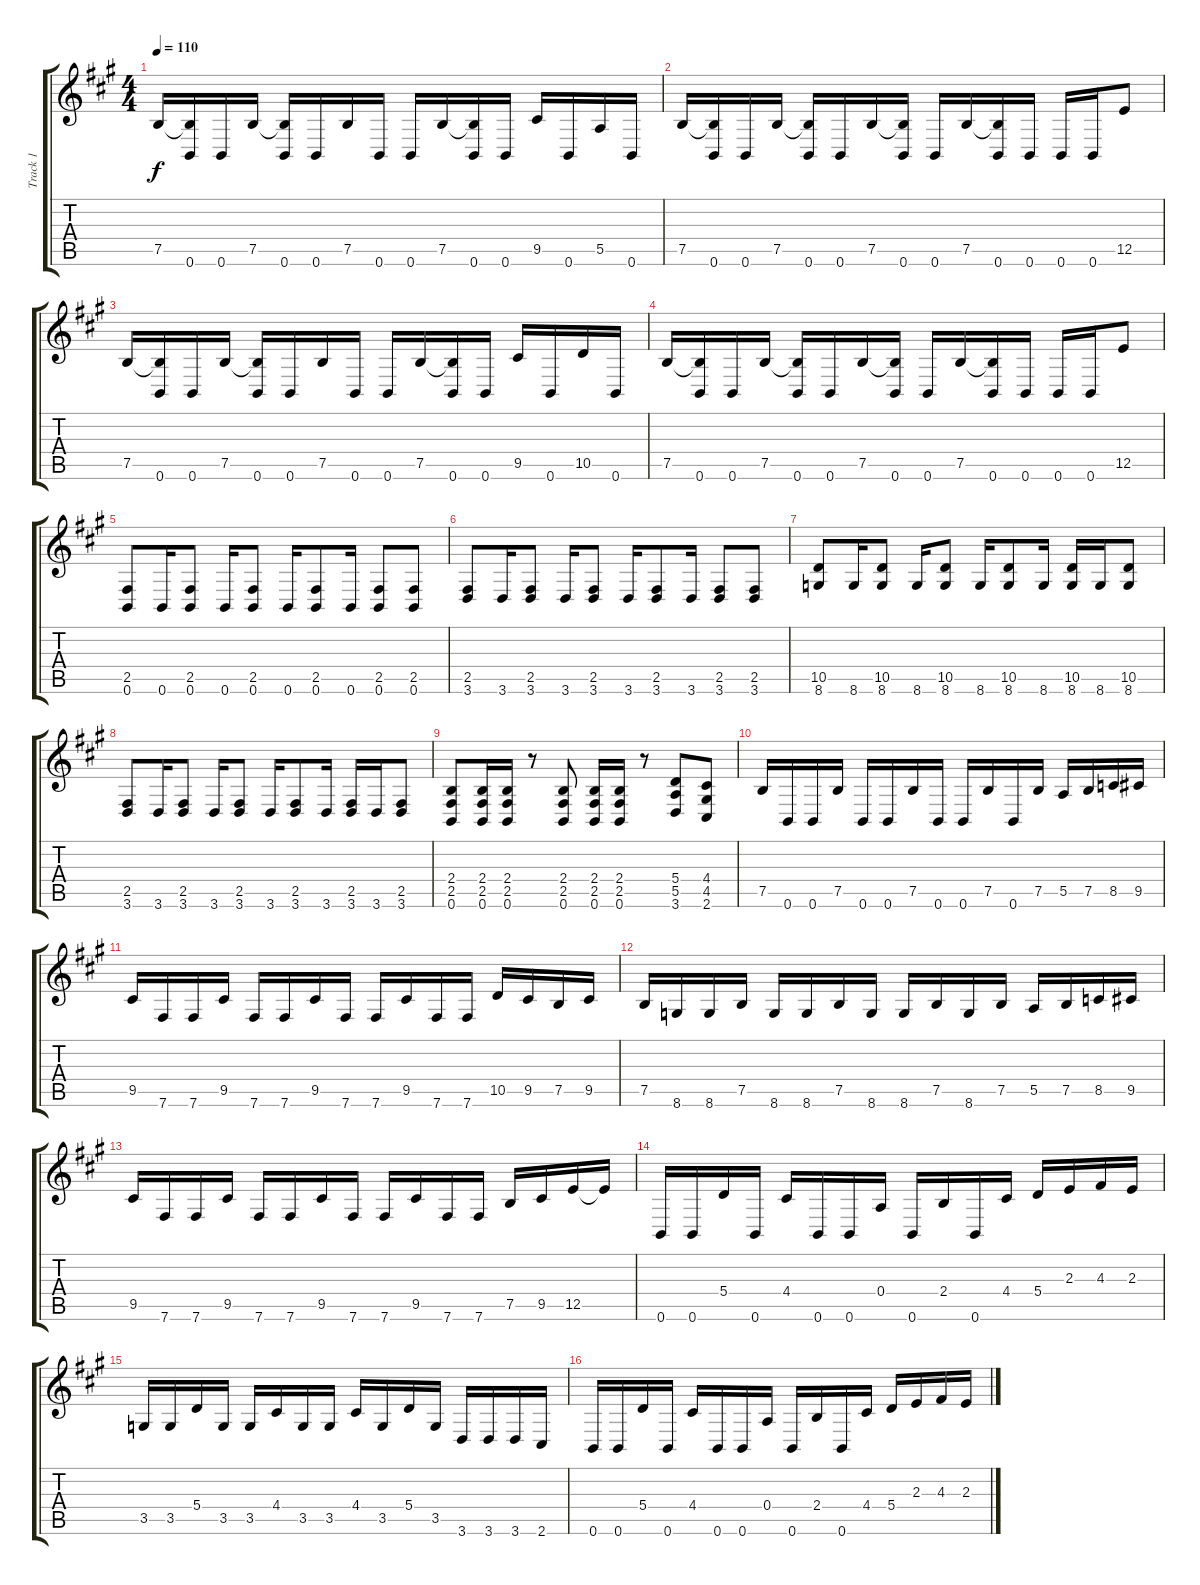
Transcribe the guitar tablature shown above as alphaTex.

\track ("Track 1" "Track 1") {instrument distortionguitar}
\staff {score tabs}
\tuning (B3 Gb3 D3 A2 E2 B1) {hide}
\ts (4 4)
\tempo 110
\clef g2
\ks a
7.5.16{dy f} (7.5{t} 0.6).16 0.6.16 7.5.16 (7.5{t} 0.6).16 0.6.16 7.5.16 0.6.16 0.6.16 7.5.16 (7.5{t} 0.6).16 0.6.16 9.5.16 0.6.16 5.5.16 0.6.16 |
7.5.16 (7.5{t} 0.6).16 0.6.16 7.5.16 (7.5{t} 0.6).16 0.6.16 7.5.16 (7.5{t} 0.6).16 0.6.16 7.5.16 (7.5{t} 0.6).16 0.6.16 0.6.16 0.6.16 12.5.8 |
7.5.16 (7.5{t} 0.6).16 0.6.16 7.5.16 (7.5{t} 0.6).16 0.6.16 7.5.16 0.6.16 0.6.16 7.5.16 (7.5{t} 0.6).16 0.6.16 9.5.16 0.6.16 10.5.16 0.6.16 |
7.5.16 (7.5{t} 0.6).16 0.6.16 7.5.16 (7.5{t} 0.6).16 0.6.16 7.5.16 (7.5{t} 0.6).16 0.6.16 7.5.16 (7.5{t} 0.6).16 0.6.16 0.6.16 0.6.16 12.5.8 |
(2.5 0.6).8 0.6.16 (2.5 0.6).8 0.6.16 (2.5 0.6).8 0.6.16 (2.5 0.6).8 0.6.16 (2.5 0.6).8 (2.5 0.6).8 |
(2.5 3.6).8 3.6.16 (2.5 3.6).8 3.6.16 (2.5 3.6).8 3.6.16 (2.5 3.6).8 3.6.16 (2.5 3.6).8 (2.5 3.6).8 |
(10.5 8.6).8 8.6.16 (10.5 8.6).8 8.6.16 (10.5 8.6).8 8.6.16 (10.5 8.6).8 8.6.16 (10.5 8.6).16 8.6.16 (10.5 8.6).8 |
(2.5 3.6).8 3.6.16 (2.5 3.6).8 3.6.16 (2.5 3.6).8 3.6.16 (2.5 3.6).8 3.6.16 (2.5 3.6).16 3.6.16 (2.5 3.6).8 |
(2.4 2.5 0.6).8 (2.4 2.5 0.6).16 (2.4 2.5 0.6).16 r.8 (2.4 2.5 0.6).8 (2.4 2.5 0.6).16 (2.4 2.5 0.6).16 r.8 (5.4 5.5 3.6).8 (4.4 4.5 2.6).8 |
7.5.16 0.6.16 0.6.16 7.5.16 0.6.16 0.6.16 7.5.16 0.6.16 0.6.16 7.5.16 0.6.16 7.5.16 5.5.16 7.5.16 8.5.16 9.5.16 |
9.5.16 7.6.16 7.6.16 9.5.16 7.6.16 7.6.16 9.5.16 7.6.16 7.6.16 9.5.16 7.6.16 7.6.16 10.5.16 9.5.16 7.5.16 9.5.16 |
7.5.16 8.6.16 8.6.16 7.5.16 8.6.16 8.6.16 7.5.16 8.6.16 8.6.16 7.5.16 8.6.16 7.5.16 5.5.16 7.5.16 8.5.16 9.5.16 |
9.5.16 7.6.16 7.6.16 9.5.16 7.6.16 7.6.16 9.5.16 7.6.16 7.6.16 9.5.16 7.6.16 7.6.16 7.5.16 9.5.16 12.5.16 12.5{t}.16 |
0.6.16 0.6.16 5.4.16 0.6.16 4.4.16 0.6.16 0.6.16 0.4.16 0.6.16 2.4.16 0.6.16 4.4.16 5.4.16 2.3.16 4.3.16 2.3.16 |
3.5.16 3.5.16 5.4.16 3.5.16 3.5.16 4.4.16 3.5.16 3.5.16 4.4.16 3.5.16 5.4.16 3.5.16 3.6.16 3.6.16 3.6.16 2.6.16 |
0.6.16 0.6.16 5.4.16 0.6.16 4.4.16 0.6.16 0.6.16 0.4.16 0.6.16 2.4.16 0.6.16 4.4.16 5.4.16 2.3.16 4.3.16 2.3.16
